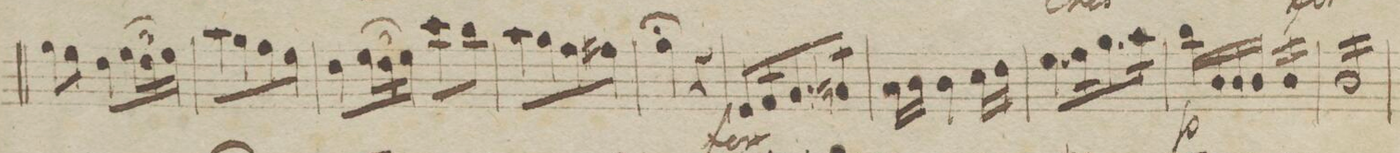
**kern	**dynam
*I"Violio 1mo	*
*clefG2	*
*k[b-e-a-]	*
*M2/4	*
8ff\L	.
8ee-\J	.
8dd\L	.
24ee-\L	.
24dd\	.
24ee-\JJ	.
=169	=169
8aa-\L	.
8gg\	.
8ff\	.
8ee-\J	.
=170	=170
8dd\L	.
24ee-\L	.
24dd\	.
24ee-\JJ	.
8ccc\L	.
8bb-\J	.
=171	=171
8aa-\L	.
8gg\	.
8ff\	.
8ff#X\J	.
=172	=172
4gg;\	.
4r	.
=173	=173
8.e-/L	f
16f/K	.
8.g/	.
16an/Jk	.
=174	=174
16a-\LL	.
16b-\JJ	.
4b-\	.
16cc\LL	.
16dd\JJ	.
=175	=175
8.ee-\L	.
16ff\K	.
8.gg\	.
16aa-\Jk	.
=176	=176
16bb-\LL	p
16b-/	.
16b-/	.
16b-/JJ	.
*tremolo	*
16b-/LL	.
16b-/	.
16b-/	.
16b-/JJ	.
=177	=177
16b-/\LL	.
16b-/	.
16b-/	.
16b-/	.
16b-/	.
16b-/	.
16b-/	.
16b-/JJ	.
=178	=178
*-	*-
